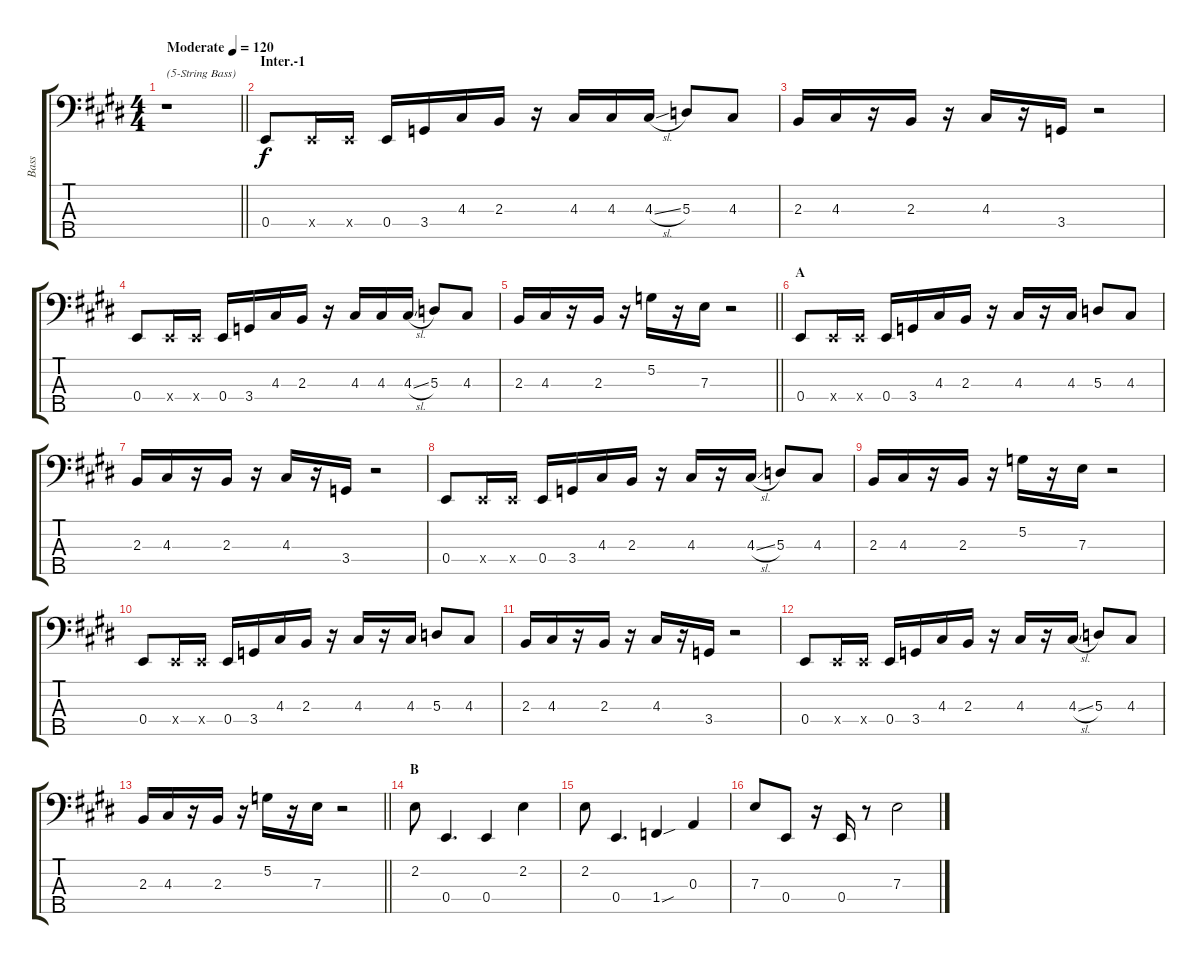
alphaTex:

\track ("Bass" "Bass") {instrument electricbassfinger}
\staff {score tabs}
\tuning (G2 D2 A1 E1 B0) {hide}
\ts (4 4)
\tempo (120 "Moderate")
\clef f4
\barLineRight lightlight
\ks e
r.1{txt "(5-String Bass)" dy f instrument electricbassfinger} |
\section ("" "Inter.-1")
0.4.8 0.4{x}.16 0.4{x}.16 0.4.16 3.4.16 4.3.16 2.3.16 r.16 4.3.16 4.3.16 4.3{sl}.16 5.3.8 4.3.8 |
2.3.16 4.3.16 r.16 2.3.16 r.16 4.3.16 r.16 3.4.16 r.2 |
0.4.8 0.4{x}.16 0.4{x}.16 0.4.16 3.4.16 4.3.16 2.3.16 r.16 4.3.16 4.3.16 4.3{sl}.16 5.3.8 4.3.8 |
\barLineRight lightlight
2.3.16 4.3.16 r.16 2.3.16 r.16 5.2.16 r.16 7.3.16 r.2 |
\section ("" "A")
0.4.8 0.4{x}.16 0.4{x}.16 0.4.16 3.4.16 4.3.16 2.3.16 r.16 4.3.16 r.16 4.3.16 5.3.8 4.3.8 |
2.3.16 4.3.16 r.16 2.3.16 r.16 4.3.16 r.16 3.4.16 r.2 |
0.4.8 0.4{x}.16 0.4{x}.16 0.4.16 3.4.16 4.3.16 2.3.16 r.16 4.3.16 r.16 4.3{sl}.16 5.3.8 4.3.8 |
2.3.16 4.3.16 r.16 2.3.16 r.16 5.2.16 r.16 7.3.16 r.2 |
0.4.8 0.4{x}.16 0.4{x}.16 0.4.16 3.4.16 4.3.16 2.3.16 r.16 4.3.16 r.16 4.3.16 5.3.8 4.3.8 |
2.3.16 4.3.16 r.16 2.3.16 r.16 4.3.16 r.16 3.4.16 r.2 |
0.4.8 0.4{x}.16 0.4{x}.16 0.4.16 3.4.16 4.3.16 2.3.16 r.16 4.3.16 r.16 4.3{sl}.16 5.3.8 4.3.8 |
\barLineRight lightlight
2.3.16 4.3.16 r.16 2.3.16 r.16 5.2.16 r.16 7.3.16 r.2 |
\section ("" "B")
2.2.8 0.4.4{d} 0.4.4 2.2.4 |
2.2.8 0.4.4{d} 1.4{sou}.4 0.3.4 |
7.3.8 0.4.8 r.16 0.4.16 r.8 7.3.2
